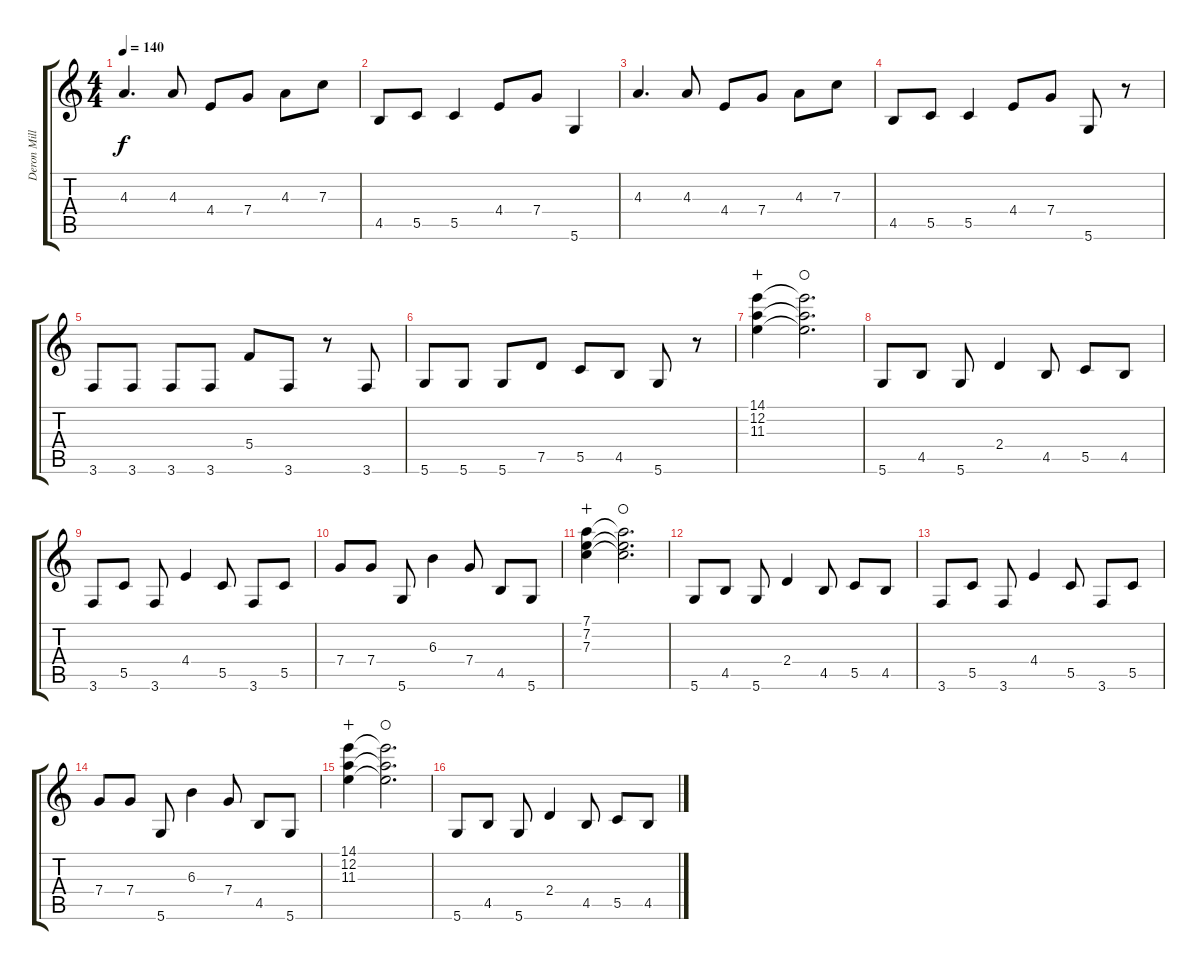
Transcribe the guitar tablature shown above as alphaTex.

\track ("Deron Miller" "Deron Mill") {instrument distortionguitar}
\staff {score tabs}
\tuning (D4 A3 F3 C3 G2 D2) {hide}
\ts (4 4)
\tempo 140
\clef g2
\ks c
4.3.4{d dy f} 4.3.8 4.4.8 7.4.8 4.3.8 7.3.8 |
4.5.8 5.5.8 5.5.4 4.4.8 7.4.8 5.6.4 |
4.3.4{d} 4.3.8 4.4.8 7.4.8 4.3.8 7.3.8 |
4.5.8 5.5.8 5.5.4 4.4.8 7.4.8 5.6.8 r.8 |
3.6.8 3.6.8 3.6.8 3.6.8 5.4.8 3.6.8 r.8 3.6.8 |
5.6.8 5.6.8 5.6.8 7.5.8 5.5.8 4.5.8 5.6.8 r.8 |
(14.1 12.2 11.3).4{wahc} (14.1{t} 12.2{t} 11.3{t}).2{d waho} |
5.6.8 4.5.8 5.6.8 2.4.4 4.5.8 5.5.8 4.5.8 |
3.6.8 5.5.8 3.6.8 4.4.4 5.5.8 3.6.8 5.5.8 |
7.4.8 7.4.8 5.6.8 6.3.4 7.4.8 4.5.8 5.6.8 |
(7.1 7.2 7.3).4{wahc} (7.1{t} 7.2{t} 7.3{t}).2{d waho} |
5.6.8 4.5.8 5.6.8 2.4.4 4.5.8 5.5.8 4.5.8 |
3.6.8 5.5.8 3.6.8 4.4.4 5.5.8 3.6.8 5.5.8 |
7.4.8 7.4.8 5.6.8 6.3.4 7.4.8 4.5.8 5.6.8 |
(14.1 12.2 11.3).4{wahc} (14.1{t} 12.2{t} 11.3{t}).2{d waho} |
5.6.8 4.5.8 5.6.8 2.4.4 4.5.8 5.5.8 4.5.8
